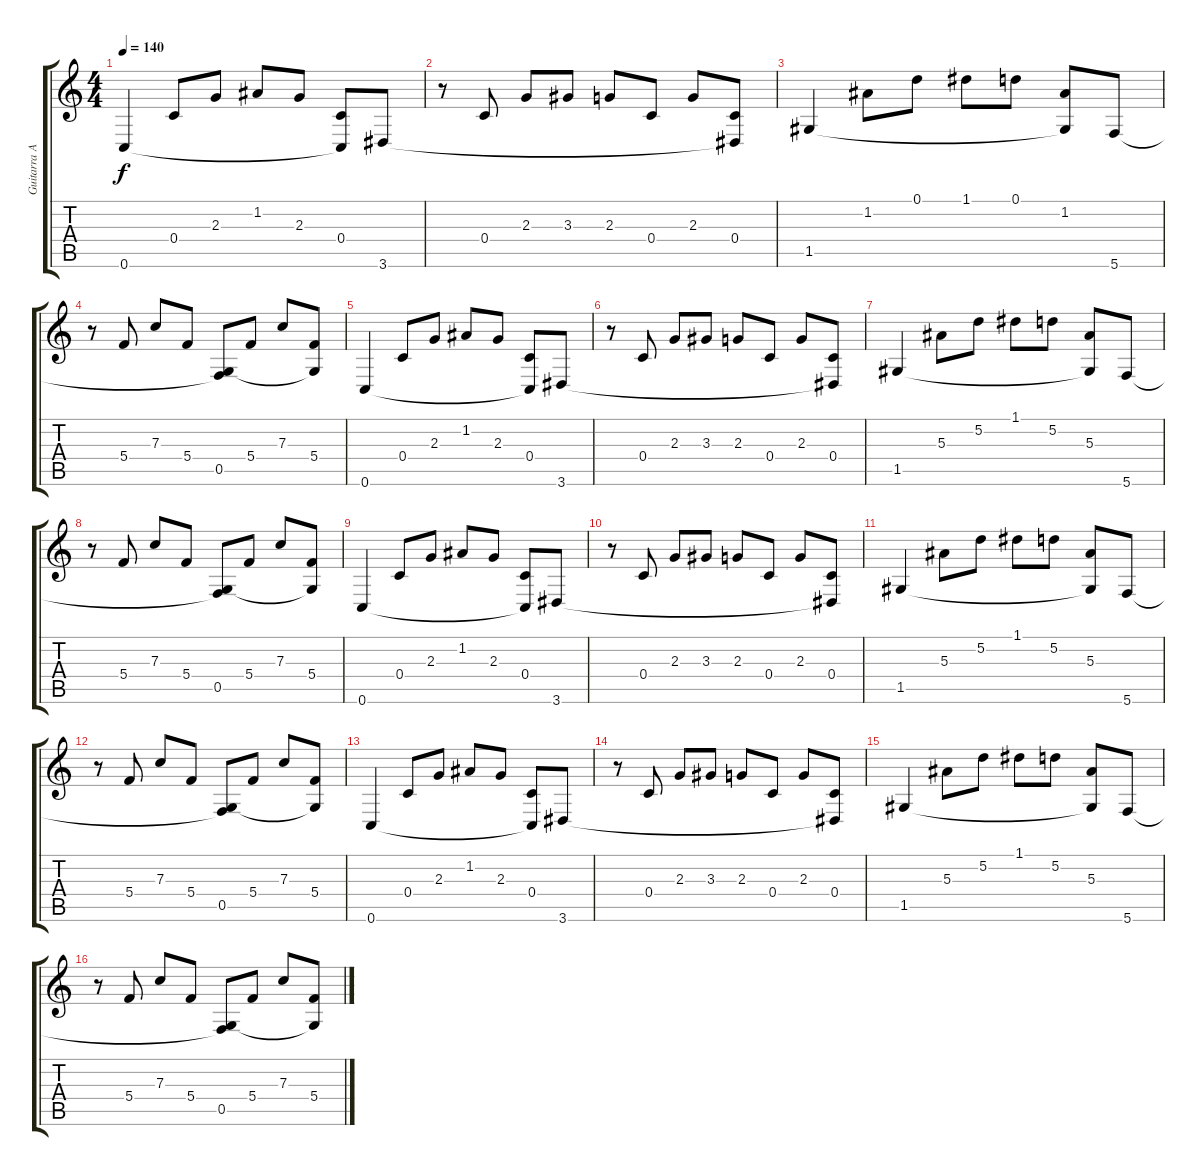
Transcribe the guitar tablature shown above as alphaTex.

\track ("Guitarra Acustica 2" "Guitarra A") {instrument acousticguitarsteel}
\staff {score tabs}
\tuning (D4 A3 F3 C3 G2 C2) {hide}
\ts (4 4)
\tempo 140
\clef g2
\ks c
0.6.4{dy f instrument acousticguitarsteel} 0.4.8 2.3.8 1.2.8 2.3.8 (0.4 0.6{t}).8 3.6.8 |
r.8 0.4.8 2.3.8 3.3.8 2.3.8 0.4.8 2.3.8 (0.4 3.6{t}).8 |
1.5.4 1.2.8 0.1.8 1.1.8 0.1.8 (1.2 1.5{t}).8 5.6.8 |
r.8 5.4.8 7.3.8 5.4.8 (0.5 5.6{t}).8 5.4.8 7.3.8 (5.4 0.5{t}).8 |
0.6.4 0.4.8 2.3.8 1.2.8 2.3.8 (0.4 0.6{t}).8 3.6.8 |
r.8 0.4.8 2.3.8 3.3.8 2.3.8 0.4.8 2.3.8 (0.4 3.6{t}).8 |
1.5.4 5.3.8 5.2.8 1.1.8 5.2.8 (5.3 1.5{t}).8 5.6.8 |
r.8 5.4.8 7.3.8 5.4.8 (0.5 5.6{t}).8 5.4.8 7.3.8 (5.4 0.5{t}).8 |
0.6.4 0.4.8 2.3.8 1.2.8 2.3.8 (0.4 0.6{t}).8 3.6.8 |
r.8 0.4.8 2.3.8 3.3.8 2.3.8 0.4.8 2.3.8 (0.4 3.6{t}).8 |
1.5.4 5.3.8 5.2.8 1.1.8 5.2.8 (5.3 1.5{t}).8 5.6.8 |
r.8 5.4.8 7.3.8 5.4.8 (0.5 5.6{t}).8 5.4.8 7.3.8 (5.4 0.5{t}).8 |
0.6.4 0.4.8 2.3.8 1.2.8 2.3.8 (0.4 0.6{t}).8 3.6.8 |
r.8 0.4.8 2.3.8 3.3.8 2.3.8 0.4.8 2.3.8 (0.4 3.6{t}).8 |
1.5.4 5.3.8 5.2.8 1.1.8 5.2.8 (5.3 1.5{t}).8 5.6.8 |
r.8 5.4.8 7.3.8 5.4.8 (0.5 5.6{t}).8 5.4.8 7.3.8 (5.4 0.5{t}).8
